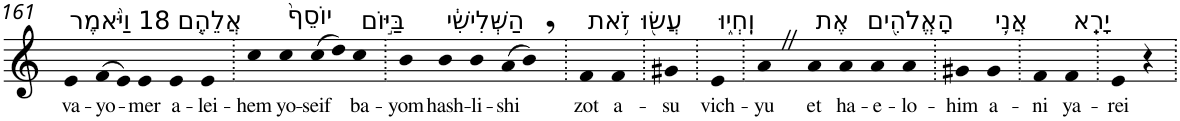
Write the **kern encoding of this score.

**kern	**text
*part1	*part1
*staff1	*staff1
*I"Piano	*
*I'Pno	*
!!LO:PB:g=z
*clefG2	*
*k[]	*
=161	=161
!LO:TX:a:t=18 וַיֹּ֨אמֶר	!
!	!LO:LY:b
4e	va-
!	!LO:LY:b
(>8f	-yo-
8e)	.
!	!LO:LY:b
4e	-mer
!LO:TX:a:t=אֲלֵהֶ֤ם	!
!	!LO:LY:b
4e	a-
!	!LO:LY:b
4e	-lei-
=162.	=162.
!	!LO:LY:b
4cc	-hem
!LO:TX:a:t=יוֹסֵף֙	!
!	!LO:LY:b
4cc	yo-
!	!LO:LY:b
(>8cc	-seif
8dd)	.
!LO:TX:a:t=בַּיּ֣וֹם	!
!	!LO:LY:b
4cc	ba-
=163.	=163.
!	!LO:LY:b
4b	-yom
!LO:TX:a:t=הַשְּׁלִישִׁ֔י	!
!	!LO:LY:b
4b	hash-
!	!LO:LY:b
4b	-li-
!	!LO:LY:b
(>8a	-shi
8b,)	.
=164.	=164.
!LO:TX:a:t=זֹ֥את	!
!	!LO:LY:b
4f	zot
!LO:TX:a:t=עֲשׂ֖וּ	!
!	!LO:LY:b
4f	a-
=165.	=165.
!	!LO:LY:b
4g#X	-su
=166.	=166.
!LO:TX:a:t=וִֽחְי֑וּ	!
!	!LO:LY:b
4e	vich-
=167.	=167.
!	!LO:LY:b
4aZ	-yu
!LO:TX:a:t=אֶת	!
!	!LO:LY:b
4a	et
!LO:TX:a:t=הָאֱלֹהִ֖ים	!
!	!LO:LY:b
4a	ha-
!	!LO:LY:b
4a	-e-
!	!LO:LY:b
4a	-lo-
=168.	=168.
!	!LO:LY:b
4g#X	-him
!LO:TX:a:t=אֲנִ֥י	!
!	!LO:LY:b
4g#	a-
=169.	=169.
!	!LO:LY:b
4f	-ni
!LO:TX:a:t=יָרֵֽא	!
!	!LO:LY:b
4f	ya-
=170.	=170.
!	!LO:LY:b
4e	-rei
4r	.
=.	=.
*-	*-
